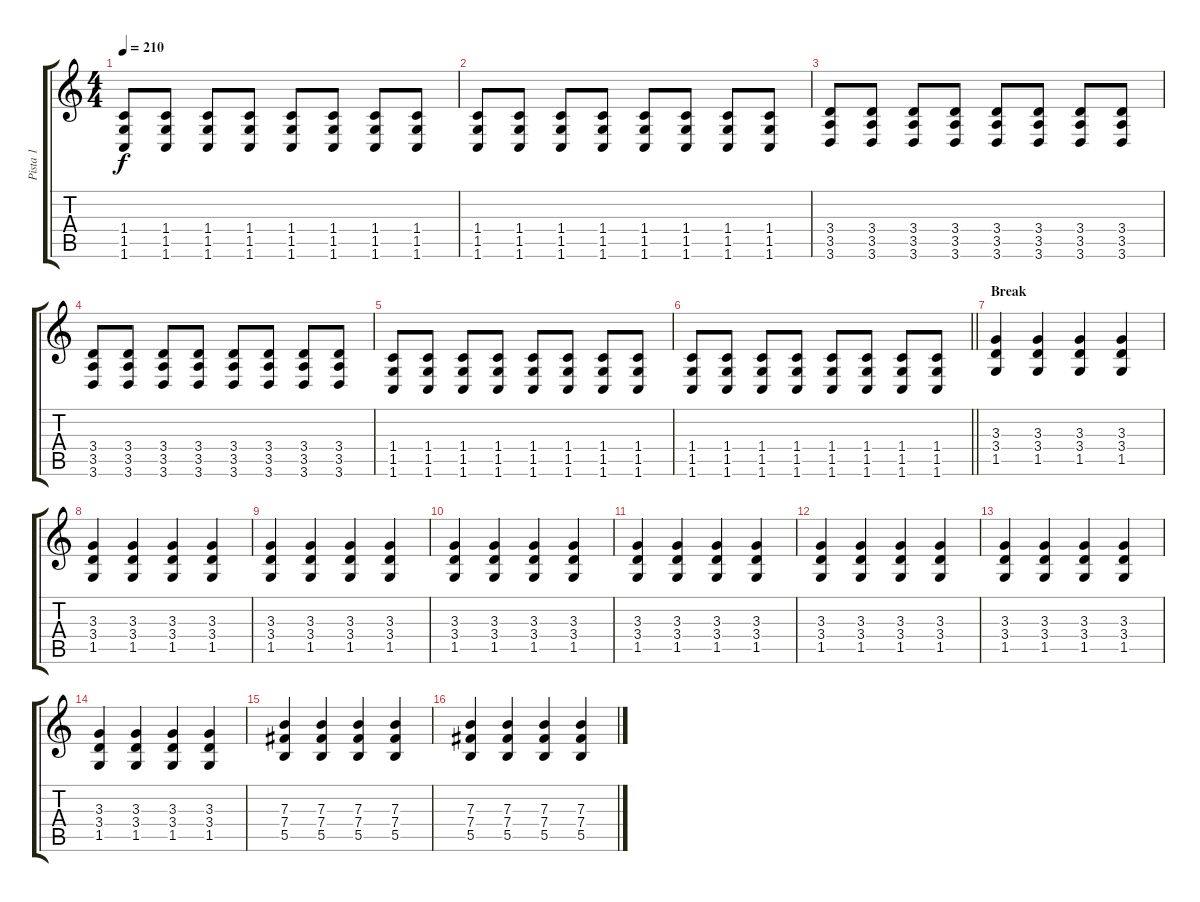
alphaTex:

\track ("Pista 1" "Pista 1") {instrument overdrivenguitar}
\staff {score tabs}
\tuning (Db4 Ab4 E3 B2 Gb2 B1) {hide}
\ts (4 4)
\tempo 210
\clef g2
\ks c
(1.4 1.5 1.6).8{dy f} (1.4 1.5 1.6).8 (1.4 1.5 1.6).8 (1.4 1.5 1.6).8 (1.4 1.5 1.6).8 (1.4 1.5 1.6).8 (1.4 1.5 1.6).8 (1.4 1.5 1.6).8 |
(1.4 1.5 1.6).8 (1.4 1.5 1.6).8 (1.4 1.5 1.6).8 (1.4 1.5 1.6).8 (1.4 1.5 1.6).8 (1.4 1.5 1.6).8 (1.4 1.5 1.6).8 (1.4 1.5 1.6).8 |
(3.4 3.5 3.6).8 (3.4 3.5 3.6).8 (3.4 3.5 3.6).8 (3.4 3.5 3.6).8 (3.4 3.5 3.6).8 (3.4 3.5 3.6).8 (3.4 3.5 3.6).8 (3.4 3.5 3.6).8 |
(3.4 3.5 3.6).8 (3.4 3.5 3.6).8 (3.4 3.5 3.6).8 (3.4 3.5 3.6).8 (3.4 3.5 3.6).8 (3.4 3.5 3.6).8 (3.4 3.5 3.6).8 (3.4 3.5 3.6).8 |
(1.4 1.5 1.6).8 (1.4 1.5 1.6).8 (1.4 1.5 1.6).8 (1.4 1.5 1.6).8 (1.4 1.5 1.6).8 (1.4 1.5 1.6).8 (1.4 1.5 1.6).8 (1.4 1.5 1.6).8 |
\barLineRight lightlight
(1.4 1.5 1.6).8 (1.4 1.5 1.6).8 (1.4 1.5 1.6).8 (1.4 1.5 1.6).8 (1.4 1.5 1.6).8 (1.4 1.5 1.6).8 (1.4 1.5 1.6).8 (1.4 1.5 1.6).8 |
\section ("" "Break")
(3.3 3.4 1.5).4 (3.3 3.4 1.5).4 (3.3 3.4 1.5).4 (3.3 3.4 1.5).4 |
(3.3 3.4 1.5).4 (3.3 3.4 1.5).4 (3.3 3.4 1.5).4 (3.3 3.4 1.5).4 |
(3.3 3.4 1.5).4 (3.3 3.4 1.5).4 (3.3 3.4 1.5).4 (3.3 3.4 1.5).4 |
(3.3 3.4 1.5).4 (3.3 3.4 1.5).4 (3.3 3.4 1.5).4 (3.3 3.4 1.5).4 |
(3.3 3.4 1.5).4 (3.3 3.4 1.5).4 (3.3 3.4 1.5).4 (3.3 3.4 1.5).4 |
(3.3 3.4 1.5).4 (3.3 3.4 1.5).4 (3.3 3.4 1.5).4 (3.3 3.4 1.5).4 |
(3.3 3.4 1.5).4 (3.3 3.4 1.5).4 (3.3 3.4 1.5).4 (3.3 3.4 1.5).4 |
(3.3 3.4 1.5).4 (3.3 3.4 1.5).4 (3.3 3.4 1.5).4 (3.3 3.4 1.5).4 |
(7.3 7.4 5.5).4 (7.3 7.4 5.5).4 (7.3 7.4 5.5).4 (7.3 7.4 5.5).4 |
(7.3 7.4 5.5).4 (7.3 7.4 5.5).4 (7.3 7.4 5.5).4 (7.3 7.4 5.5).4
